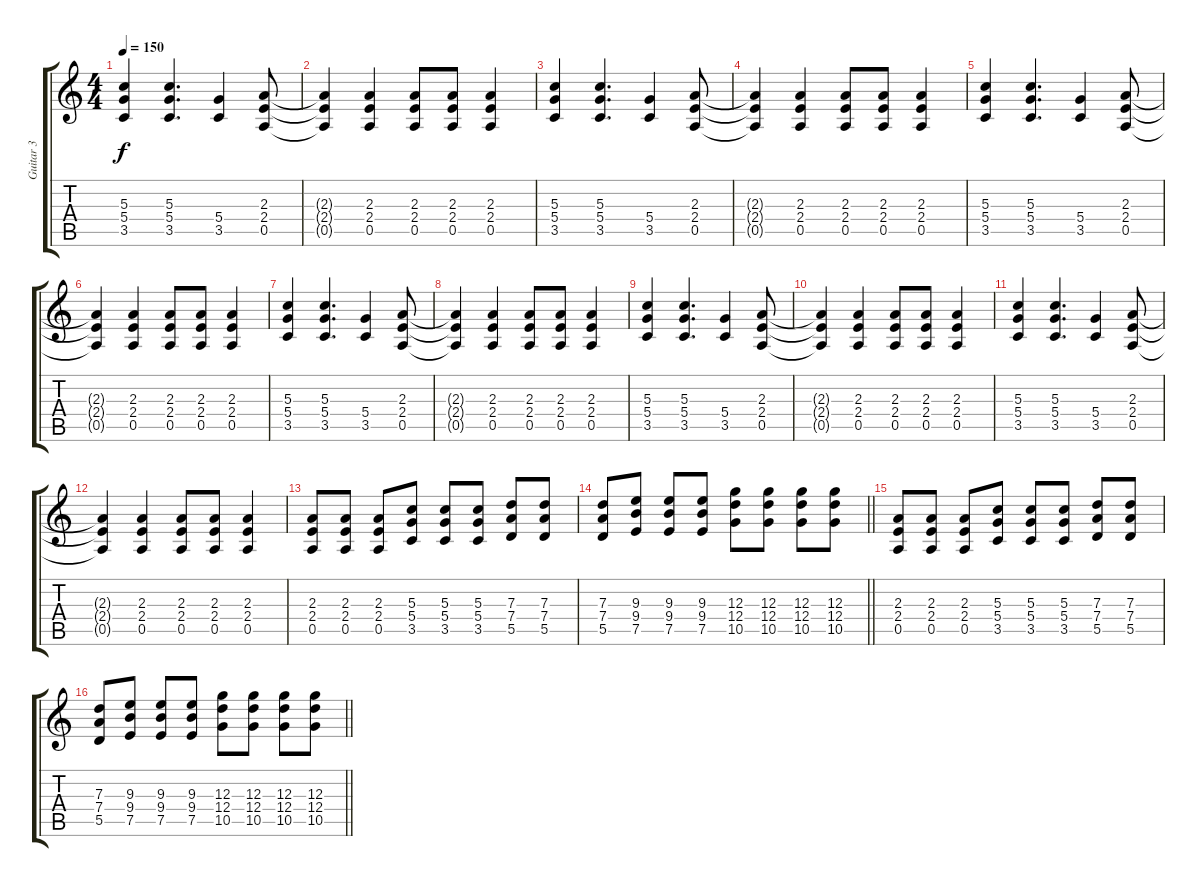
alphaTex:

\track ("Guitar 3" "Guitar 3") {instrument electricguitarjazz}
\staff {score tabs}
\tuning (E4 B3 G3 D3 A2 E2) {hide}
\ts (4 4)
\tempo 150
\clef g2
\ks c
(5.3 5.4 3.5).4{dy f} (5.3 5.4 3.5).4{d} (5.4 3.5).4 (2.3 2.4 0.5).8 |
(2.3{t} 2.4{t} 0.5{t}).4 (2.3 2.4 0.5).4 (2.3 2.4 0.5).8 (2.3 2.4 0.5).8 (2.3 2.4 0.5).4 |
(5.3 5.4 3.5).4 (5.3 5.4 3.5).4{d} (5.4 3.5).4 (2.3 2.4 0.5).8 |
(2.3{t} 2.4{t} 0.5{t}).4 (2.3 2.4 0.5).4 (2.3 2.4 0.5).8 (2.3 2.4 0.5).8 (2.3 2.4 0.5).4 |
(5.3 5.4 3.5).4 (5.3 5.4 3.5).4{d} (5.4 3.5).4 (2.3 2.4 0.5).8 |
(2.3{t} 2.4{t} 0.5{t}).4 (2.3 2.4 0.5).4 (2.3 2.4 0.5).8 (2.3 2.4 0.5).8 (2.3 2.4 0.5).4 |
(5.3 5.4 3.5).4 (5.3 5.4 3.5).4{d} (5.4 3.5).4 (2.3 2.4 0.5).8 |
(2.3{t} 2.4{t} 0.5{t}).4 (2.3 2.4 0.5).4 (2.3 2.4 0.5).8 (2.3 2.4 0.5).8 (2.3 2.4 0.5).4 |
(5.3 5.4 3.5).4 (5.3 5.4 3.5).4{d} (5.4 3.5).4 (2.3 2.4 0.5).8 |
(2.3{t} 2.4{t} 0.5{t}).4 (2.3 2.4 0.5).4 (2.3 2.4 0.5).8 (2.3 2.4 0.5).8 (2.3 2.4 0.5).4 |
(5.3 5.4 3.5).4 (5.3 5.4 3.5).4{d} (5.4 3.5).4 (2.3 2.4 0.5).8 |
(2.3{t} 2.4{t} 0.5{t}).4 (2.3 2.4 0.5).4 (2.3 2.4 0.5).8 (2.3 2.4 0.5).8 (2.3 2.4 0.5).4 |
(2.3 2.4 0.5).8 (2.3 2.4 0.5).8 (2.3 2.4 0.5).8 (5.3 5.4 3.5).8 (5.3 5.4 3.5).8 (5.3 5.4 3.5).8 (7.3 7.4 5.5).8 (7.3 7.4 5.5).8 |
\barLineRight lightlight
(7.3 7.4 5.5).8 (9.3 9.4 7.5).8 (9.3 9.4 7.5).8 (9.3 9.4 7.5).8 (12.3 12.4 10.5).8 (12.3 12.4 10.5).8 (12.3 12.4 10.5).8 (12.3 12.4 10.5).8 |
(2.3 2.4 0.5).8 (2.3 2.4 0.5).8 (2.3 2.4 0.5).8 (5.3 5.4 3.5).8 (5.3 5.4 3.5).8 (5.3 5.4 3.5).8 (7.3 7.4 5.5).8 (7.3 7.4 5.5).8 |
\barLineRight lightlight
(7.3 7.4 5.5).8 (9.3 9.4 7.5).8 (9.3 9.4 7.5).8 (9.3 9.4 7.5).8 (12.3 12.4 10.5).8 (12.3 12.4 10.5).8 (12.3 12.4 10.5).8 (12.3 12.4 10.5).8
